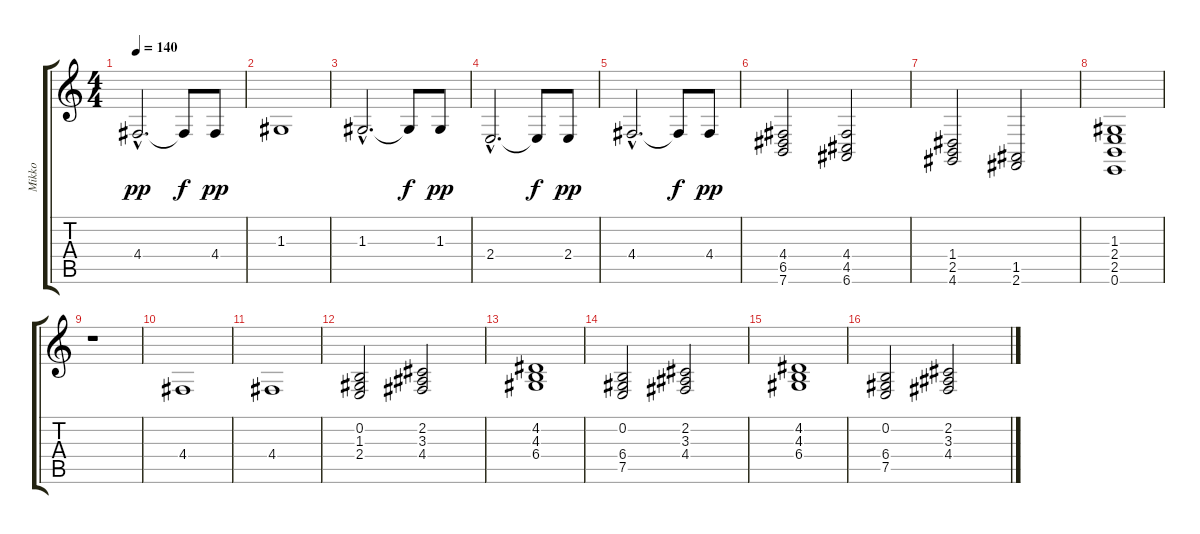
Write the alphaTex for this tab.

\track ("Mikko" "Mikko") {instrument acousticgrandpiano}
\staff {score tabs}
\tuning (E4 B3 G3 D3 A2 E2) {hide}
\ts (4 4)
\tempo 140
\clef g2
\ks c
4.4{hac}.2{d dy pp} 4.4{t}.8{dy f} 4.4.8{dy pp} |
1.3.1 |
1.3{hac}.2{d} 1.3{t}.8{dy f} 1.3.8{dy pp} |
2.4{hac}.2{d volume 10 instrument acousticgrandpiano} 2.4{t}.8{dy f} 2.4.8{dy pp} |
4.4{hac}.2{d} 4.4{t}.8{dy f} 4.4.8{dy pp} |
(4.4 6.5 7.6).2 (4.4 4.5 6.6).2 |
(1.4 2.5 4.6).2 (1.5 2.6).2 |
(1.3 2.4 2.5 0.6).1{volume 10 instrument acousticgrandpiano} |
r.1 |
4.4.1 |
4.4.1 |
(0.2 1.3 2.4).2{volume 10 instrument acousticgrandpiano} (2.2 3.3 4.4).2 |
(4.2 4.3 6.4).1 |
(0.2 6.4 7.5).2 (2.2 3.3 4.4).2 |
(4.2 4.3 6.4).1 |
(0.2 6.4 7.5).2 (2.2 3.3 4.4).2
